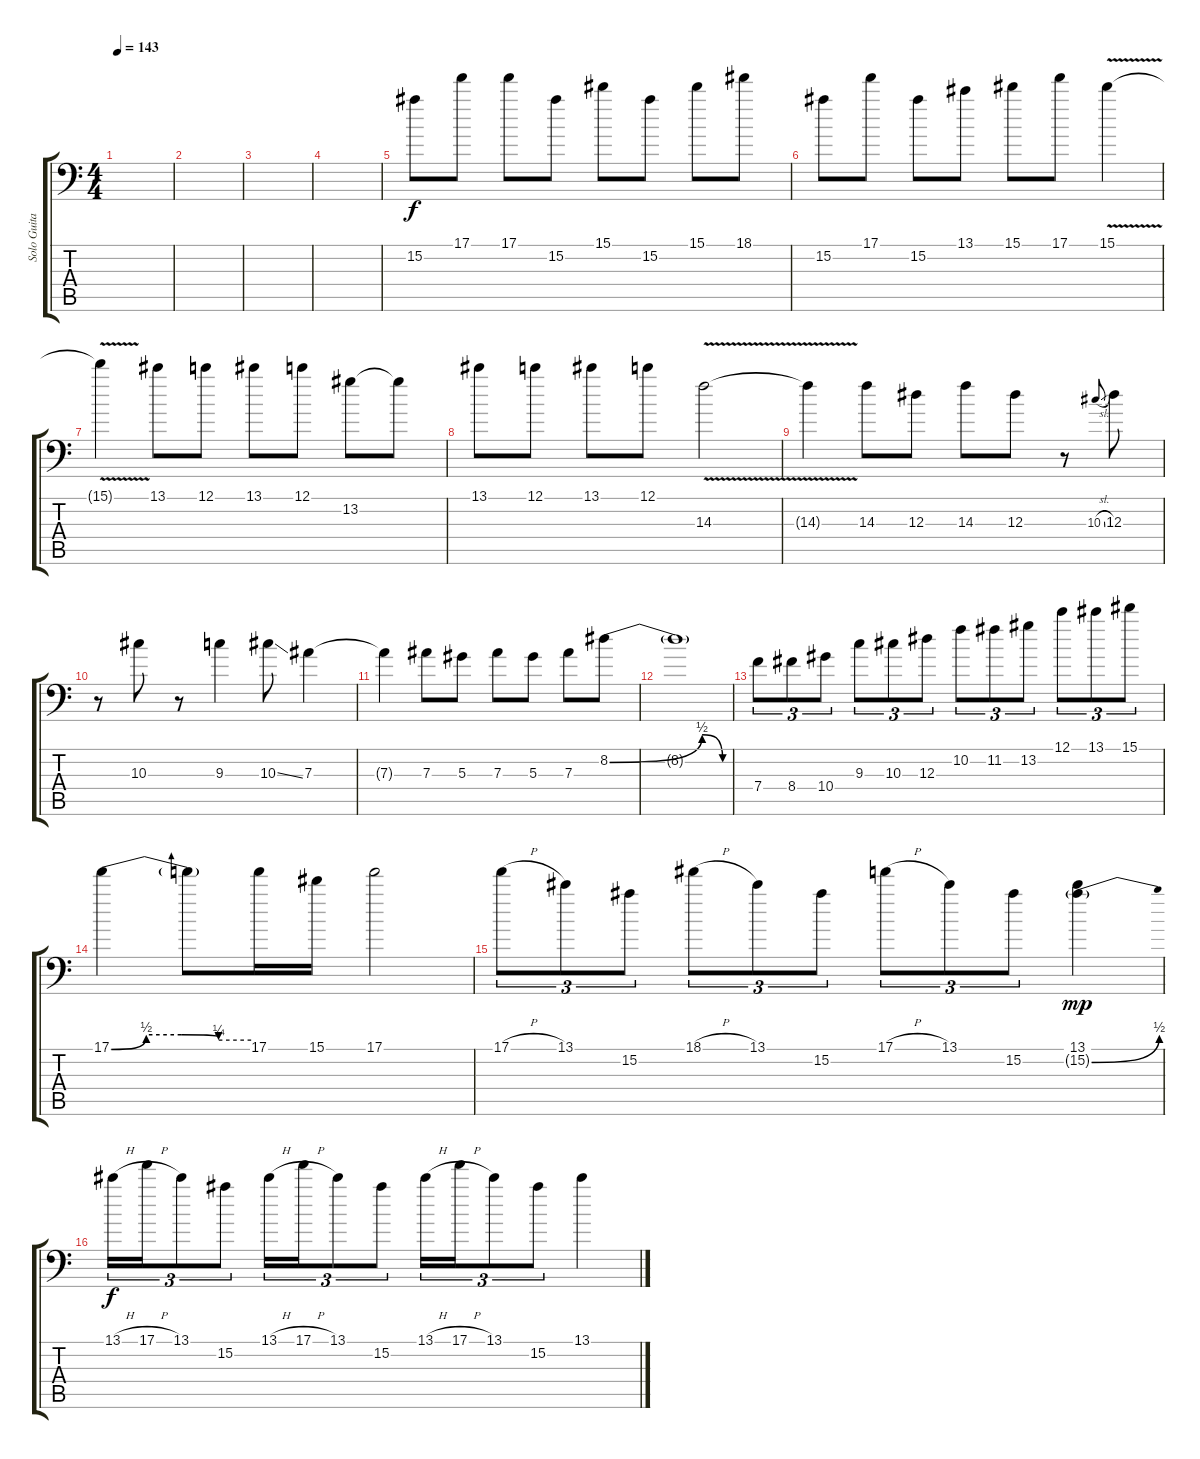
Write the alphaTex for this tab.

\track ("Solo Guitar" "Solo Guita") {instrument distortionguitar}
\staff {score tabs}
\tuning (C4 G3 Eb3 Bb2 F2 Bb1) {hide}
\ts (4 4)
\tempo 143
\clef f4
\ks c
|
|
|
|
15.2.8 17.1.8 17.1.8 15.2.8 15.1.8 15.2.8 15.1.8 18.1.8 |
15.2.8 17.1.8 15.2.8 13.1.8 15.1.8 17.1.8 15.1{v}.4 |
15.1{t}.4 13.1.8 12.1.8 13.1.8 12.1.8 13.2.8 13.2{t}.8 |
13.1.8 12.1.8 13.1.8 12.1.8 14.3{v}.2 |
14.3{t}.4 14.3.8 12.3.8 14.3.8 12.3.8 r.8 10.3{sl}.8{gr onbeat} 12.3.8 |
r.8 10.3.8 r.8 9.3.4 10.3{ss}.8 7.3.4 |
7.3{t}.4 7.3.8 5.3.8 7.3.8 5.3.8 7.3.8 8.2{be (custom 0 0 45 2 55 0 60 0)}.8 |
8.2{t}.1 |
7.4.8{tu (3 2)} 8.4.8{tu (3 2)} 10.4.8{tu (3 2)} 9.3.8{tu (3 2)} 10.3.8{tu (3 2)} 12.3.8{tu (3 2)} 10.2.8{tu (3 2)} 11.2.8{tu (3 2)} 13.2.8{tu (3 2)} 12.1.8{tu (3 2)} 13.1.8{tu (3 2)} 15.1.8{tu (3 2)} |
17.1{be (custom 0 0 15 2 30 2 46 1 60 1)}.4 17.1{t}.8 17.1.16 15.1.16 17.1.2 |
17.1{h}.8{tu (3 2)} 13.1.8{tu (3 2)} 15.2.8{tu (3 2)} 18.1{h}.8{tu (3 2)} 13.1.8{tu (3 2)} 15.2.8{tu (3 2)} 17.1{h}.8{tu (3 2)} 13.1.8{tu (3 2)} 15.2.8{tu (3 2)} (13.1 15.2{be (bend 0 0 60 2) g}).4{dy mp} |
13.1{h}.16{tu (3 2) dy f} 17.1{h}.16{tu (3 2)} 13.1.8{tu (3 2)} 15.2.8{tu (3 2)} 13.1{h}.16{tu (3 2)} 17.1{h}.16{tu (3 2)} 13.1.8{tu (3 2)} 15.2.8{tu (3 2)} 13.1{h}.16{tu (3 2)} 17.1{h}.16{tu (3 2)} 13.1.8{tu (3 2)} 15.2.8{tu (3 2)} 13.1.4
